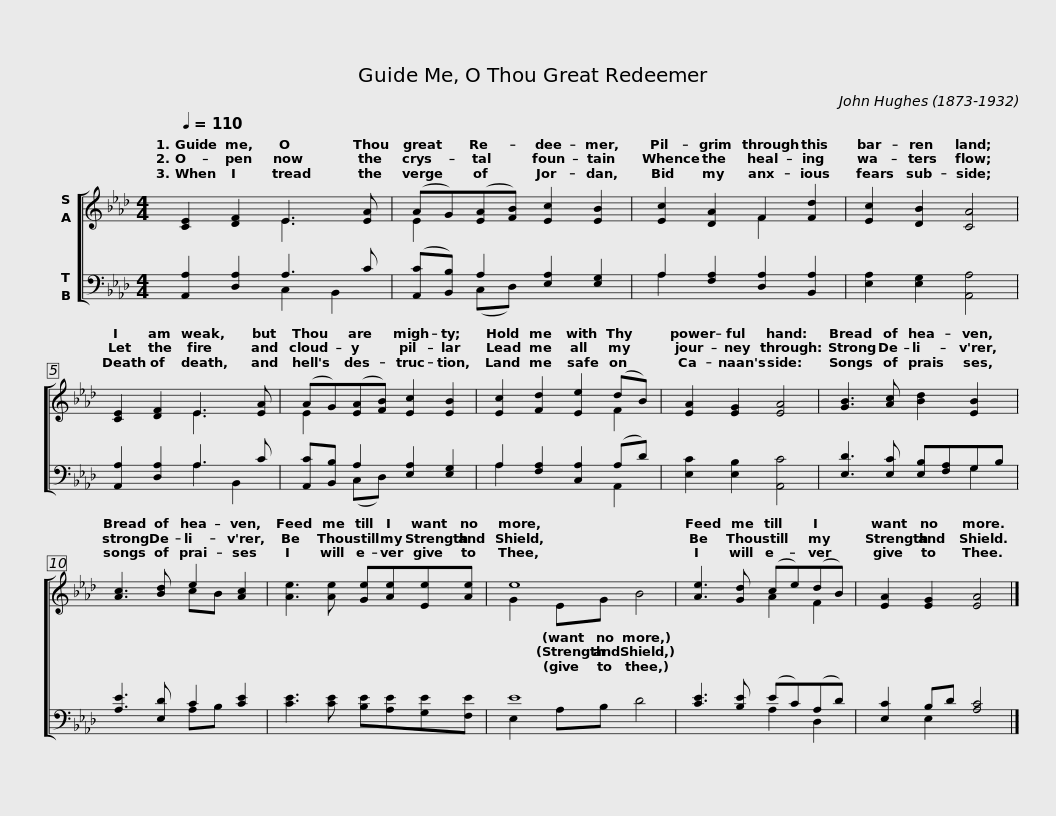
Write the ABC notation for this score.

X:1
%%score [ ( 1 2 ) ( 3 4 ) ]
L:1/8
Q:1/4=110
M:4/4
I:linebreak $
K:Ab
V:1 treble
V:2 treble
V:3 bass
V:4 bass
V:1
 [CE]2 [DF]2 E3 [EA] | (AG)([EA][FB]) [Ec]2 [EB]2 | [Ec]2 [DA]2 F2 [Fd]2 | [Ec]2 [DB]2 [CA]4 |$ [CE]2 [DF]2 E3 [EA] | %5
 (AG)([EA][FB]) [Ec]2 [EB]2 |$ [Ec]2 [Fd]2 [Ee]2 (dB) | [EA]2 [EG]2 [EA]4 | [GB]3 [Ac] [Bd]2 [EB]2 |$ [Ac]3 [Bd] e2 [Ac]2 | %10
 [Ae]3 [Ae] [Ge][Ae][Ee][Ae] |$ e8 | [Ae]3 [Gd] (ce)(dB) | [EA]2 [EG]2 [EA]4 |] %14
V:2
 x4 E3 x | E2 x6 | x4 F2 x2 | x8 |$ x4 E3 x | %5
 E2 x6 |$ x6 F2 | x8 | x8 |$ x4 cB x2 | %10
 x8 |$ G2 EG B4 | x4 A2 F2 | x8 |] %14
V:3
 [A,,A,]2 [D,A,]2 A,3 C | ([A,,C][B,,B,]) A,2 [E,A,]2 [E,G,]2 | A,2 [F,A,]2 [D,A,]2 [B,,A,]2 | [E,A,]2 [E,G,]2 [A,,A,]4 |$ [A,,A,]2 [D,A,]2 A,3 C | %5
 [A,,C][B,,B,] A,2 [E,A,]2 [E,G,]2 |$ A,2 [F,A,]2 [C,A,]2 (A,D) | [E,C]2 [E,B,]2 [A,,C]4 | [E,D]3 [E,C] [E,B,][F,A,]G,B, |$ [A,E]3 [E,D] C2 [CE]2 | %10
 [CE]3 [CE] [B,E][A,E][G,E][F,E] |$ E8 | [CE]3 [B,E] (EC)(A,D) | [E,C]2 B,D [A,C]4 |] %14
V:4
 x4 C,2 B,,2 | x2 (C,D,) x4 | A,2 x6 | x8 |$ x4 A,2 B,,2 | %5
 x2 (C,D,) x4 |$ A,2 x4 A,,2 | x8 | x6 G,2 |$ x4 A,B, x2 | %10
 x8 |$ E,2 A,B, D4 | x4 A,2 D,2 | x2 E,2 x4 |] %14
